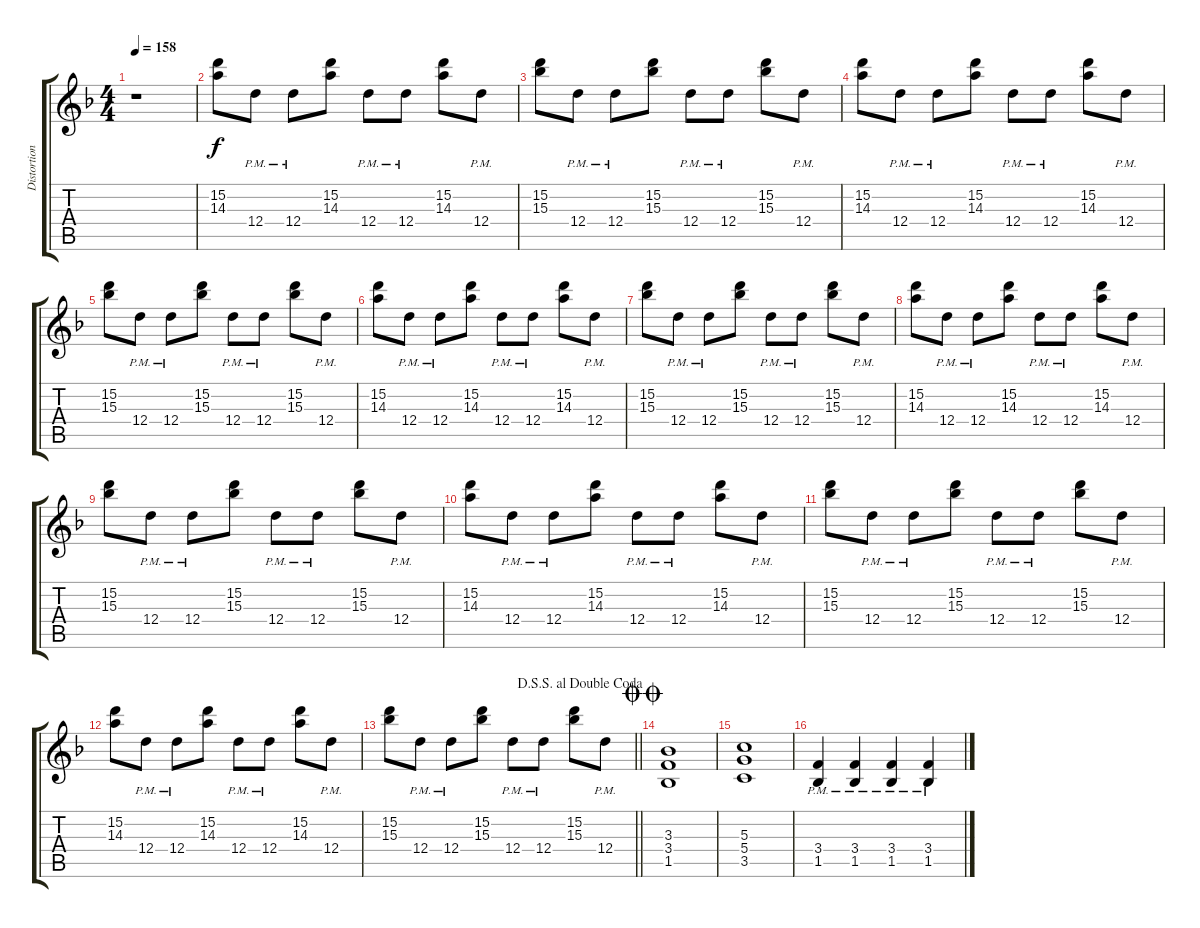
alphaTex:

\track ("Distortion Gtr" "Distortion") {instrument distortionguitar}
\staff {score tabs}
\tuning (E4 B3 G3 D3 A2 E2) {hide}
\ts (4 4)
\tempo 158
\clef g2
\ks f
r.1{dy f} |
(15.2 14.3).8 12.4{pm}.8 12.4{pm}.8 (15.2 14.3).8 12.4{pm}.8 12.4{pm}.8 (15.2 14.3).8 12.4{pm}.8 |
(15.2 15.3).8 12.4{pm}.8 12.4{pm}.8 (15.2 15.3).8 12.4{pm}.8 12.4{pm}.8 (15.2 15.3).8 12.4{pm}.8 |
(15.2 14.3).8 12.4{pm}.8 12.4{pm}.8 (15.2 14.3).8 12.4{pm}.8 12.4{pm}.8 (15.2 14.3).8 12.4{pm}.8 |
(15.2 15.3).8 12.4{pm}.8 12.4{pm}.8 (15.2 15.3).8 12.4{pm}.8 12.4{pm}.8 (15.2 15.3).8 12.4{pm}.8 |
(15.2 14.3).8 12.4{pm}.8 12.4{pm}.8 (15.2 14.3).8 12.4{pm}.8 12.4{pm}.8 (15.2 14.3).8 12.4{pm}.8 |
(15.2 15.3).8 12.4{pm}.8 12.4{pm}.8 (15.2 15.3).8 12.4{pm}.8 12.4{pm}.8 (15.2 15.3).8 12.4{pm}.8 |
(15.2 14.3).8 12.4{pm}.8 12.4{pm}.8 (15.2 14.3).8 12.4{pm}.8 12.4{pm}.8 (15.2 14.3).8 12.4{pm}.8 |
(15.2 15.3).8 12.4{pm}.8 12.4{pm}.8 (15.2 15.3).8 12.4{pm}.8 12.4{pm}.8 (15.2 15.3).8 12.4{pm}.8 |
(15.2 14.3).8 12.4{pm}.8 12.4{pm}.8 (15.2 14.3).8 12.4{pm}.8 12.4{pm}.8 (15.2 14.3).8 12.4{pm}.8 |
(15.2 15.3).8 12.4{pm}.8 12.4{pm}.8 (15.2 15.3).8 12.4{pm}.8 12.4{pm}.8 (15.2 15.3).8 12.4{pm}.8 |
(15.2 14.3).8 12.4{pm}.8 12.4{pm}.8 (15.2 14.3).8 12.4{pm}.8 12.4{pm}.8 (15.2 14.3).8 12.4{pm}.8 |
\jump dalsegnosegnoaldoublecoda
\barLineRight lightlight
(15.2 15.3).8 12.4{pm}.8 12.4{pm}.8 (15.2 15.3).8 12.4{pm}.8 12.4{pm}.8 (15.2 15.3).8 12.4{pm}.8 |
\jump doublecoda
(3.3 3.4 1.5).1 |
(5.3 5.4 3.5).1 |
(3.4{pm} 1.5{pm}).4 (3.4{pm} 1.5{pm}).4 (3.4{pm} 1.5{pm}).4 (3.4{pm} 1.5{pm}).4
